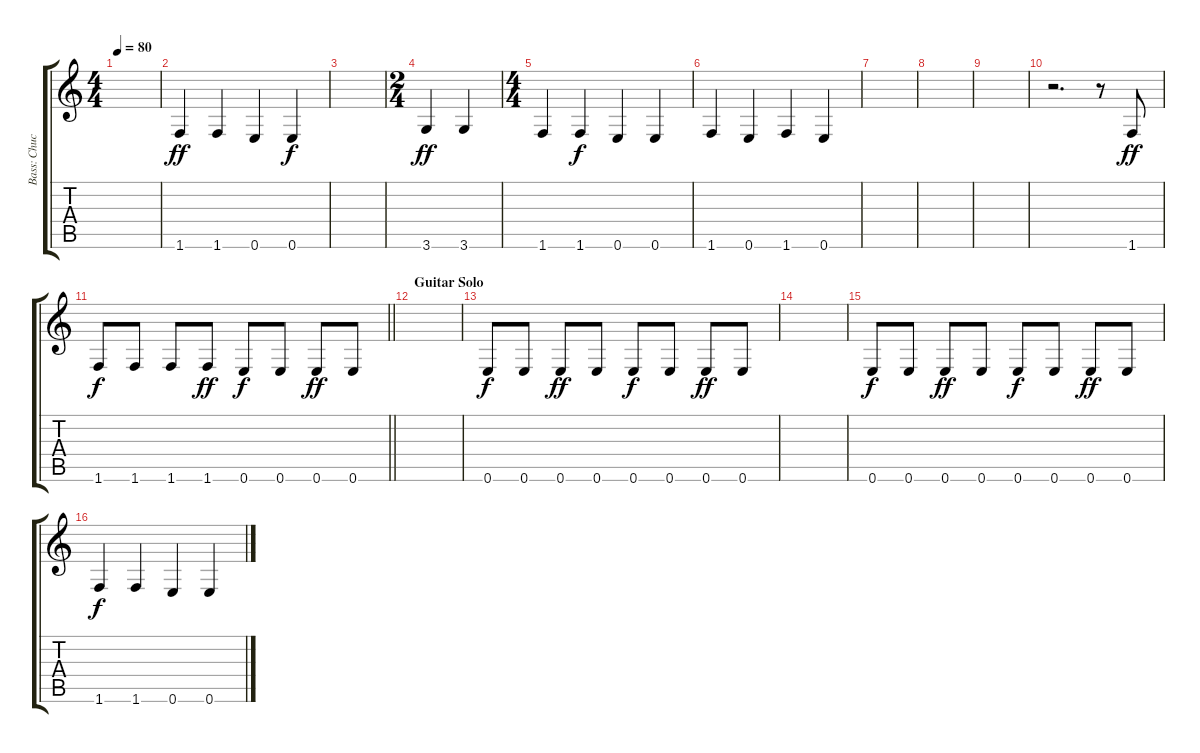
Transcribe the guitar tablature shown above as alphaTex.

\track ("Bass: Chuck Panozzo" "Bass: Chuc") {instrument fretlessbass}
\staff {score tabs}
\tuning (E4 B3 G3 D3 A2 E2) {hide}
\ts (4 4)
\tempo 80
\clef g2
\ks c
|
1.6.4{dy ff} 1.6.4 0.6.4 0.6.4{dy f} |
|
\ts (2 4)
3.6.4{dy ff} 3.6.4 |
\ts (4 4)
1.6.4 1.6.4{dy f} 0.6.4 0.6.4 |
1.6.4 0.6.4 1.6.4 0.6.4 |
|
|
|
r.2{d} r.8 1.6.8{dy ff} |
\barLineRight lightlight
1.6.8{dy f} 1.6.8 1.6.8 1.6.8{dy ff} 0.6.8{dy f} 0.6.8 0.6.8{dy ff} 0.6.8 |
\section ("" "Guitar Solo")
|
0.6.8{dy f} 0.6.8 0.6.8{dy ff} 0.6.8 0.6.8{dy f} 0.6.8 0.6.8{dy ff} 0.6.8 |
|
0.6.8{dy f} 0.6.8 0.6.8{dy ff} 0.6.8 0.6.8{dy f} 0.6.8 0.6.8{dy ff} 0.6.8 |
1.6.4{dy f} 1.6.4 0.6.4 0.6.4
